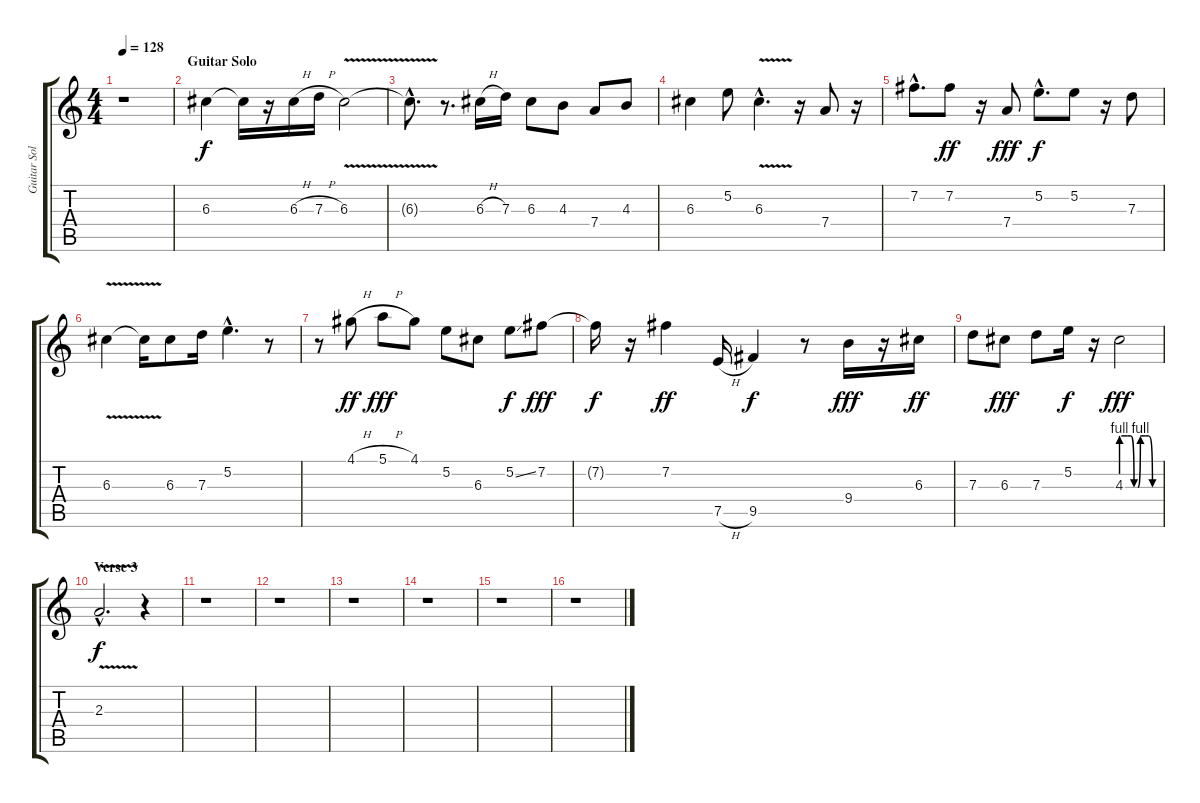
\track ("Guitar Solo" "Guitar Sol") {instrument overdrivenguitar}
\staff {score tabs}
\tuning (E4 B3 G3 D3 A2 E2) {hide}
\ts (4 4)
\tempo 128
\clef g2
\ks c
r.1{dy f} |
\section ("" "Guitar Solo")
6.3.4 6.3{t}.16 r.16 6.3{h}.16 7.3{h}.16 6.3{v}.2 |
6.3{hac t}.8{d} r.8{d} 6.3{h}.16 7.3.16 6.3.8 4.3.8 7.4.8 4.3.8 |
6.3.4 5.2.8 6.3{v hac}.4{d} r.16 7.4.8 r.16 |
7.2{hac}.8{d} 7.2.8{dy ff} r.16 7.4.8{dy fff} 5.2{hac}.8{d dy f} 5.2.8 r.16 7.3.8 |
6.3{v}.4 6.3{t}.16 6.3.8 7.3.16 5.2{hac}.4{d} r.8 |
r.8 4.1{h}.8{dy ff} 5.1{h}.8{dy fff} 4.1.8 5.2.8 6.3.8 5.2{ss}.8{dy f} 7.2.8{dy fff} |
7.2{t}.16{dy f} r.16 7.2.4{dy ff} 7.5{h}.16 9.5.4{dy f} r.8 9.4.16{dy fff} r.16 6.3.16{dy ff} |
7.3.8 6.3.8{dy fff} 7.3.8 5.2.16{dy f} r.16 4.3{be (custom 0 4 10 4 15 4 20 0 26 0 30 4 38 4 43 4 49 0 60 0)}.2{dy fff} |
\section ("" "Verse 3")
2.3{v hac}.2{d dy f} r.4 |
r.1 |
r.1 |
r.1 |
r.1 |
r.1 |
r.1
